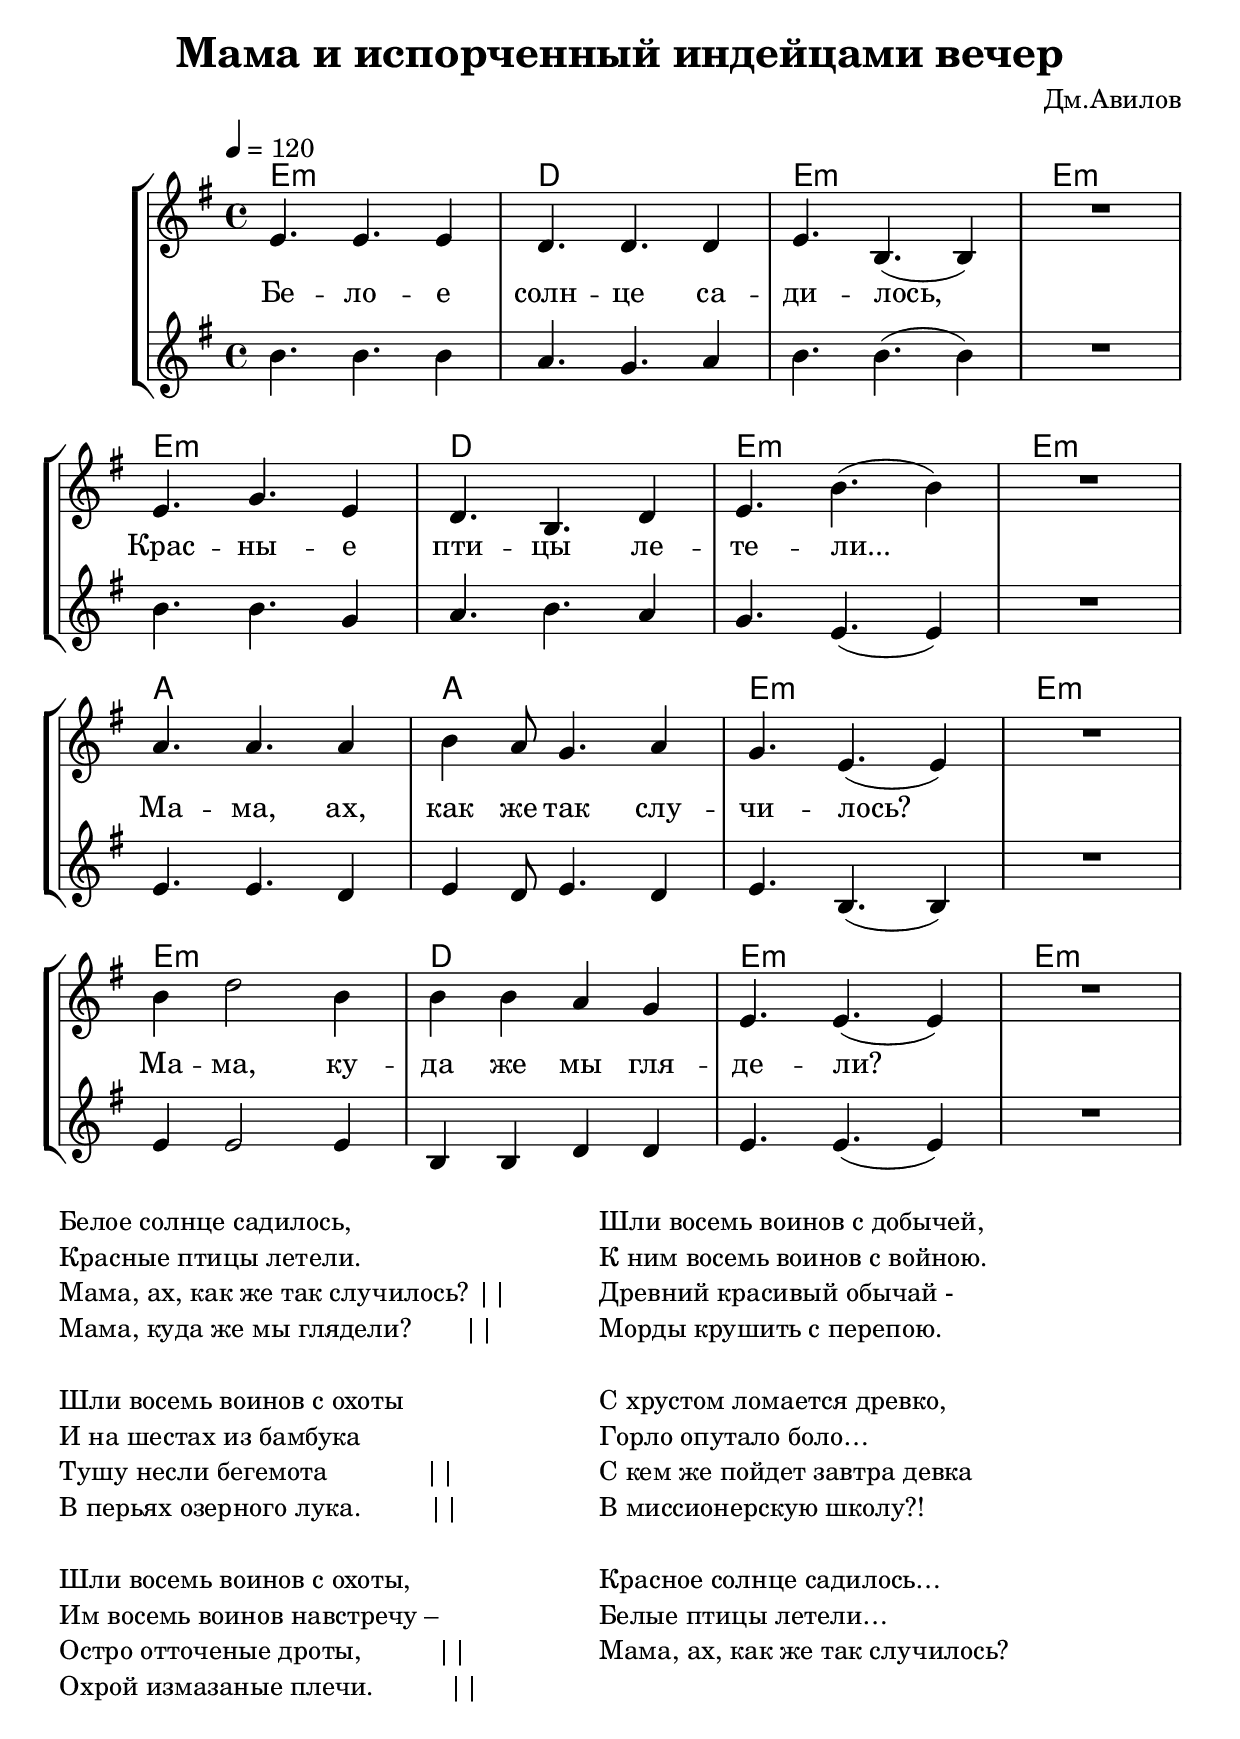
\version "2.11.61"

\header{
  title="Мама и испорченный индейцами вечер"
  composer="Дм.Авилов"
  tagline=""
}

% European system (A B H C D E F G)
\include "deutsch.ly"

% Ajust size
#(set-global-staff-size 23)

global = {
  \key e \minor
  \time 4/4
  \tempo 4 = 120
}

One = \new Voice = "one" {\relative c' {
  e4. e e4
  d4. d d4
  e4. h (h4)
  R1
  \break
  e4. g e4
  d4. h d4
  e4. h' (h4)
  R1
  \break
  a4. a a4
  h a8 g4. a4
  g4. e (e4)
  R1
  \break
  h'4 d2 h4
  h h a g
  e4. e (e4)
  R1
}}

Two = \new Voice = "two" {\relative c'' {
  h4. h h4
  a4. g a4
  h4. h (h4)
  R1
  h4. h g4
  a4. h a4
  g4. e (e4)
  R1
  e4. e d4
  e d8 e4. d4
  e4. h (h4)
  R1
  e4 e2 e4
  h h d d
  e4. e (e4)
  R1
}}

Chords = \new ChordNames \chordmode {
  e:m | d | e:m | e:m |
  e:m | d | e:m | e:m |
  a   | a | e:m | e:m |
  e:m | d | e:m | e:m |
}

verses = \new Lyrics \lyricsto one {
Бе -- ло -- е солн -- це са -- ди -- лось,
Крас -- ны -- е пти -- цы ле -- те -- ли...
Ма -- ма, ах, как же так слу -- чи -- лось?
Ма -- ма, ку -- да же мы гля -- де -- ли?
}

\score{
  \new StaffGroup
  <<
    \Chords
    \new Staff
    <<
      \global
      \One
      \verses
    >>
    \new Staff
    <<
      \global
      \Two
    >>
  >>
  \layout{
    \context {
      \Score
      \remove "Bar_number_engraver"
    }
  }
  \midi{}
}

\markup {
  \column {
    "Белое солнце садилось,"
    "Красные птицы летели."
    "Мама, ах, как же так случилось? ||"
    "Мама, куда же мы глядели?       ||"
    \vspace #1
    "Шли восемь воинов с охоты"
    "И на шестах из бамбука"
    "Тушу несли бегемота             ||"
    "В перьях озерного лука.         ||"
    \vspace #1
    "Шли восемь воинов с охоты,"
    "Им восемь воинов навстречу –"
    "Остро отточеные дроты,          || "
    "Охрой измазаные плечи.          || "
  }
  \hspace #7
  \column {
    "Шли восемь воинов с добычей,"
    "К ним восемь воинов с войною."
    "Древний красивый обычай -"
    "Морды крушить с перепою."
    \vspace #1
    "С хрустом ломается древко,"
    "Горло опутало боло…"
    "С кем же пойдет завтра девка"
    "В миссионерскую школу?!"
    \vspace #1
    "Красное солнце садилось…"
    "Белые птицы летели…"
    "Мама, ах, как же так случилось?"
  }
}
